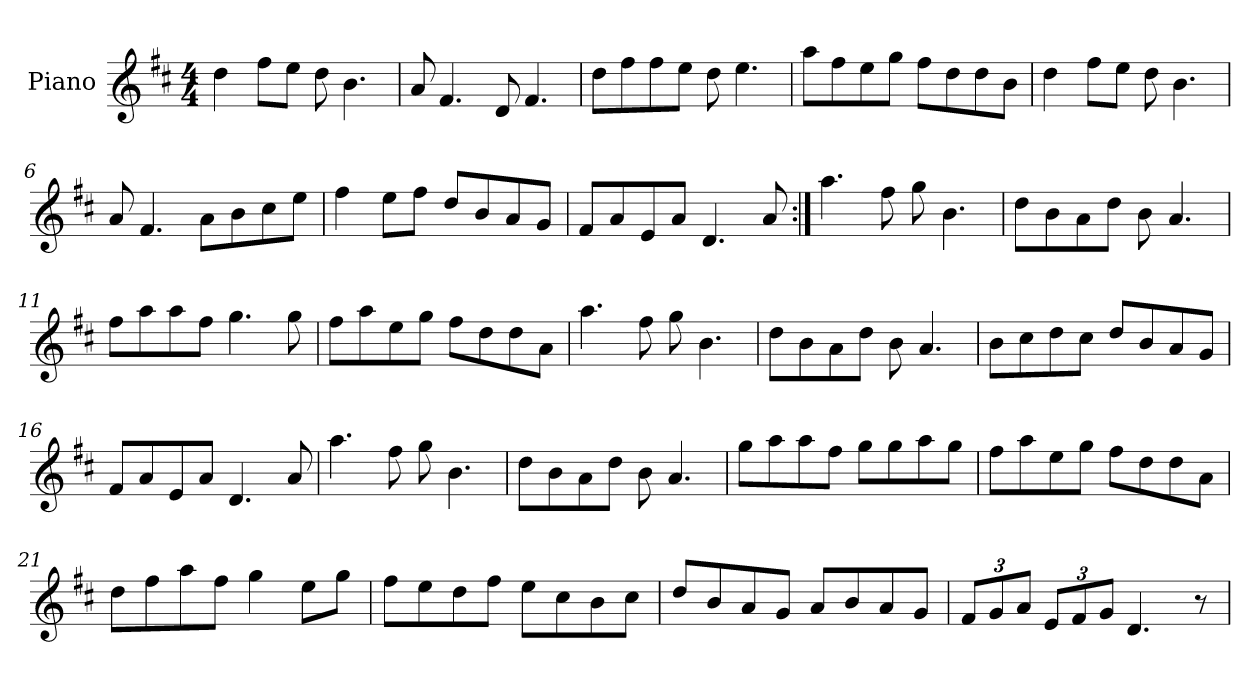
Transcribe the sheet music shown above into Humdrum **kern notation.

**kern
*part1
*staff1
*I"Piano
*I'Pno
*clefG2
*k[f#c#]
*D:
*M4/4
=1
4dd\
8ff#\L
8ee\J
8dd\
4.b\
=2
8a/
4.f#/
8d/
4.f#/
=3
8dd\L
8ff#\
8ff#\
8ee\J
8dd\
4.ee\
=4
8aa\L
8ff#\
8ee\
8gg\J
8ff#\L
8dd\
8dd\
8b\J
=5
4dd\
8ff#\L
8ee\J
8dd\
4.b\
!!LO:LB:g=z
=6
8a/
4.f#/
8a\L
8b\
8cc#\
8ee\J
=7
4ff#\
8ee\L
8ff#\J
8dd/L
8b/
8a/
8g/J
=8
8f#/L
8a/
8e/
8a/J
4.d/
8a/
=9:|!
4.aa\
8ff#\
8gg\
4.b\
=10
8dd\L
8b\
8a\
8dd\J
8b\
4.a/
!!LO:LB:g=z
=11
8ff#\L
8aa\
8aa\
8ff#\J
4.gg\
8gg\
=12
8ff#\L
8aa\
8ee\
8gg\J
8ff#\L
8dd\
8dd\
8a\J
=13
4.aa\
8ff#\
8gg\
4.b\
=14
8dd\L
8b\
8a\
8dd\J
8b\
4.a/
=15
8b\L
8cc#\
8dd\
8cc#\J
8dd/L
8b/
8a/
8g/J
!!LO:LB:g=z
=16
8f#/L
8a/
8e/
8a/J
4.d/
8a/
=17
4.aa\
8ff#\
8gg\
4.b\
=18
8dd\L
8b\
8a\
8dd\J
8b\
4.a/
=19
8gg\L
8aa\
8aa\
8ff#\J
8gg\L
8gg\
8aa\
8gg\J
=20
8ff#\L
8aa\
8ee\
8gg\J
8ff#\L
8dd\
8dd\
8a\J
!!LO:LB:g=z
=21
8dd\L
8ff#\
8aa\
8ff#\J
4gg\
8ee\L
8gg\J
=22
8ff#\L
8ee\
8dd\
8ff#\J
8ee\L
8cc#\
8b\
8cc#\J
=23
8dd/L
8b/
8a/
8g/J
8a/L
8b/
8a/
8g/J
=24
12f#/L
12g/
12a/J
12e/L
12f#/
12g/J
4.d/
8r
=
*-
